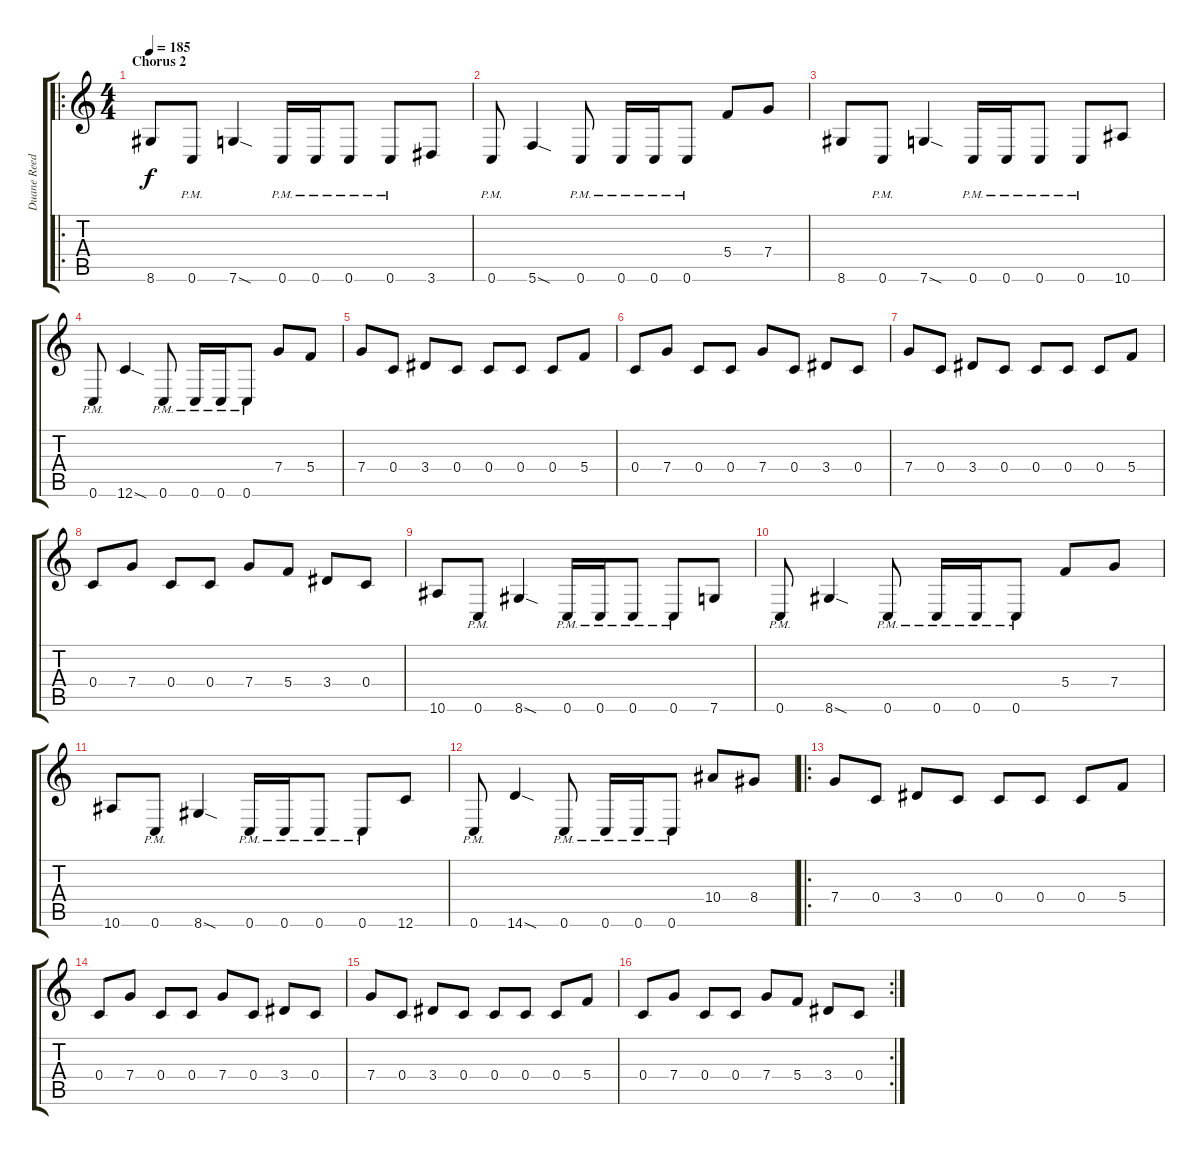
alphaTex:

\track ("Duane Reed" "Duane Reed") {instrument distortionguitar}
\staff {score tabs}
\tuning (D4 A3 F3 C3 G2 C2) {hide}
\ro
\ts (4 4)
\section ("" "Chorus 2")
\tempo 185
\clef g2
\ks c
8.6.8{dy f} 0.6{pm}.8 7.6{sod}.4 0.6{pm}.16 0.6{pm}.16 0.6{pm}.8 0.6{pm}.8 3.6.8 |
0.6{pm}.8 5.6{sod}.4 0.6{pm}.8 0.6{pm}.16 0.6{pm}.16 0.6{pm}.8 5.4.8 7.4.8 |
8.6.8 0.6{pm}.8 7.6{sod}.4 0.6{pm}.16 0.6{pm}.16 0.6{pm}.8 0.6{pm}.8 10.6.8 |
0.6{pm}.8 12.6{sod}.4 0.6{pm}.8 0.6{pm}.16 0.6{pm}.16 0.6{pm}.8 7.4.8 5.4.8 |
7.4.8 0.4.8 3.4.8 0.4.8 0.4.8 0.4.8 0.4.8 5.4.8 |
0.4.8 7.4.8 0.4.8 0.4.8 7.4.8 0.4.8 3.4.8 0.4.8 |
7.4.8 0.4.8 3.4.8 0.4.8 0.4.8 0.4.8 0.4.8 5.4.8 |
0.4.8 7.4.8 0.4.8 0.4.8 7.4.8 5.4.8 3.4.8 0.4.8 |
10.6.8 0.6{pm}.8 8.6{sod}.4 0.6{pm}.16 0.6{pm}.16 0.6{pm}.8 0.6{pm}.8 7.6.8 |
0.6{pm}.8 8.6{sod}.4 0.6{pm}.8 0.6{pm}.16 0.6{pm}.16 0.6{pm}.8 5.4.8 7.4.8 |
10.6.8 0.6{pm}.8 8.6{sod}.4 0.6{pm}.16 0.6{pm}.16 0.6{pm}.8 0.6{pm}.8 12.6.8 |
0.6{pm}.8 14.6{sod}.4 0.6{pm}.8 0.6{pm}.16 0.6{pm}.16 0.6{pm}.8 10.4.8 8.4.8 |
\ro
7.4.8 0.4.8 3.4.8 0.4.8 0.4.8 0.4.8 0.4.8 5.4.8 |
0.4.8 7.4.8 0.4.8 0.4.8 7.4.8 0.4.8 3.4.8 0.4.8 |
7.4.8 0.4.8 3.4.8 0.4.8 0.4.8 0.4.8 0.4.8 5.4.8 |
\rc 2
0.4.8 7.4.8 0.4.8 0.4.8 7.4.8 5.4.8 3.4.8 0.4.8
